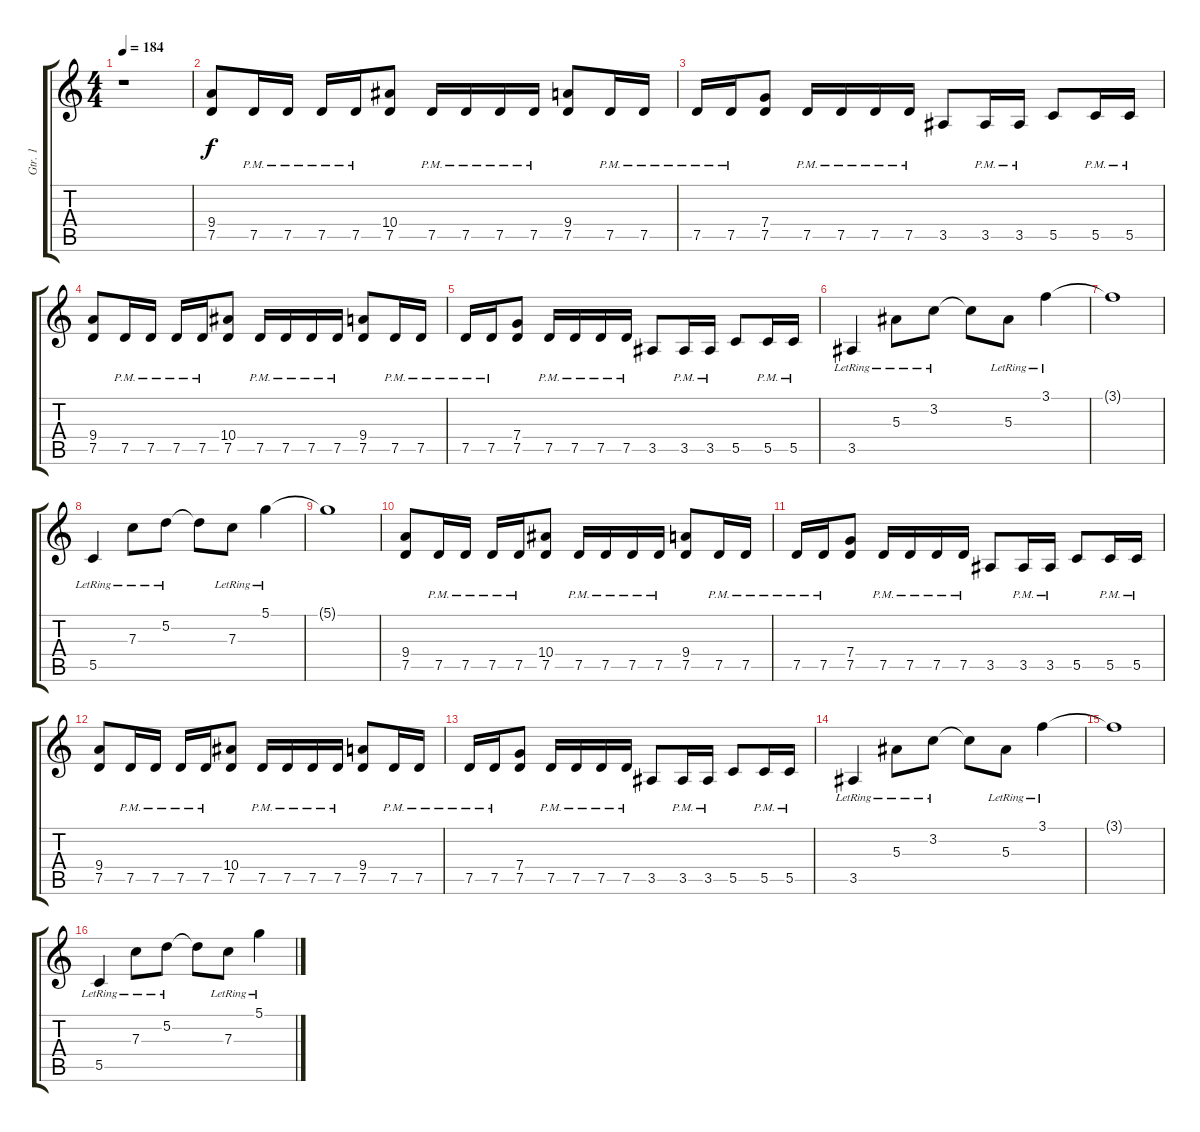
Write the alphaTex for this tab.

\track ("Gtr. 1" "Gtr. 1") {instrument overdrivenguitar}
\staff {score tabs}
\tuning (D4 A3 F3 C3 G2 C2) {hide}
\ts (4 4)
\tempo 184
\clef g2
\ks c
r.1{dy f instrument overdrivenguitar} |
(9.4 7.5).8 7.5{pm}.16 7.5{pm}.16 7.5{pm}.16 7.5{pm}.16 (10.4 7.5).8 7.5{pm}.16 7.5{pm}.16 7.5{pm}.16 7.5{pm}.16 (9.4 7.5).8 7.5{pm}.16 7.5{pm}.16 |
7.5{pm}.16 7.5{pm}.16 (7.4 7.5).8 7.5{pm}.16 7.5{pm}.16 7.5{pm}.16 7.5{pm}.16 3.5.8 3.5{pm}.16 3.5{pm}.16 5.5.8 5.5{pm}.16 5.5{pm}.16 |
(9.4 7.5).8 7.5{pm}.16 7.5{pm}.16 7.5{pm}.16 7.5{pm}.16 (10.4 7.5).8 7.5{pm}.16 7.5{pm}.16 7.5{pm}.16 7.5{pm}.16 (9.4 7.5).8 7.5{pm}.16 7.5{pm}.16 |
7.5{pm}.16 7.5{pm}.16 (7.4 7.5).8 7.5{pm}.16 7.5{pm}.16 7.5{pm}.16 7.5{pm}.16 3.5.8 3.5{pm}.16 3.5{pm}.16 5.5.8 5.5{pm}.16 5.5{pm}.16 |
3.5{lr}.4 5.3{lr}.8 3.2{lr}.8 3.2{t}.8 5.3{lr}.8 3.1{lr}.4 |
3.1{t}.1 |
5.5{lr}.4 7.3{lr}.8 5.2{lr}.8 5.2{t}.8 7.3{lr}.8 5.1{lr}.4 |
5.1{t}.1 |
(9.4 7.5).8 7.5{pm}.16 7.5{pm}.16 7.5{pm}.16 7.5{pm}.16 (10.4 7.5).8 7.5{pm}.16 7.5{pm}.16 7.5{pm}.16 7.5{pm}.16 (9.4 7.5).8 7.5{pm}.16 7.5{pm}.16 |
7.5{pm}.16 7.5{pm}.16 (7.4 7.5).8 7.5{pm}.16 7.5{pm}.16 7.5{pm}.16 7.5{pm}.16 3.5.8 3.5{pm}.16 3.5{pm}.16 5.5.8 5.5{pm}.16 5.5{pm}.16 |
(9.4 7.5).8 7.5{pm}.16 7.5{pm}.16 7.5{pm}.16 7.5{pm}.16 (10.4 7.5).8 7.5{pm}.16 7.5{pm}.16 7.5{pm}.16 7.5{pm}.16 (9.4 7.5).8 7.5{pm}.16 7.5{pm}.16 |
7.5{pm}.16 7.5{pm}.16 (7.4 7.5).8 7.5{pm}.16 7.5{pm}.16 7.5{pm}.16 7.5{pm}.16 3.5.8 3.5{pm}.16 3.5{pm}.16 5.5.8 5.5{pm}.16 5.5{pm}.16 |
3.5{lr}.4 5.3{lr}.8 3.2{lr}.8 3.2{t}.8 5.3{lr}.8 3.1{lr}.4 |
3.1{t}.1 |
5.5{lr}.4 7.3{lr}.8 5.2{lr}.8 5.2{t}.8 7.3{lr}.8 5.1{lr}.4
